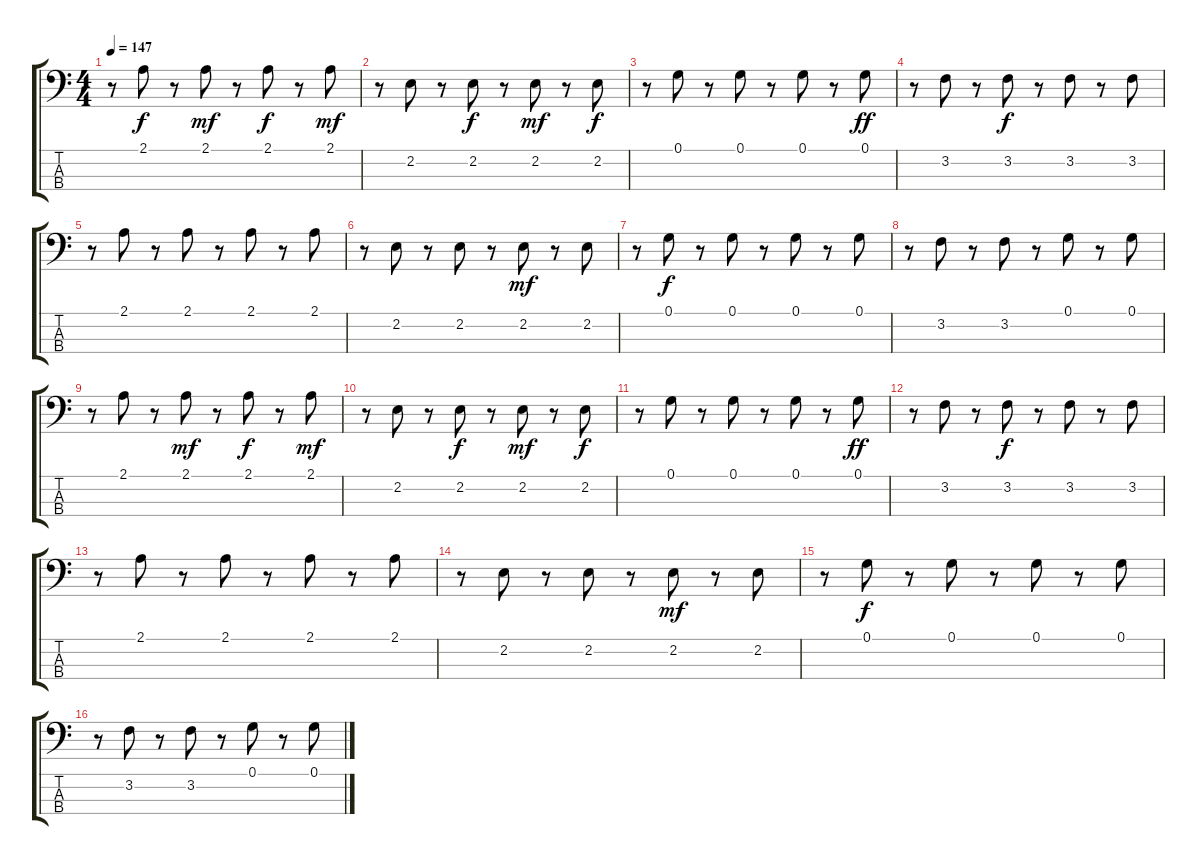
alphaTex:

\track "" {instrument synthbass1}
\staff {score tabs}
\tuning (G2 D2 A1 E1) {hide}
\ts (4 4)
\tempo 147
\clef f4
\ks c
r.8{dy mf} 2.1.8{dy f} r.8 2.1.8{dy mf} r.8 2.1.8{dy f} r.8 2.1.8{dy mf} |
r.8 2.2.8 r.8 2.2.8{dy f} r.8 2.2.8{dy mf} r.8 2.2.8{dy f} |
r.8 0.1.8 r.8 0.1.8 r.8 0.1.8 r.8 0.1.8{dy ff} |
r.8 3.2.8 r.8 3.2.8{dy f} r.8 3.2.8 r.8 3.2.8 |
r.8 2.1.8 r.8 2.1.8 r.8 2.1.8 r.8 2.1.8 |
r.8 2.2.8 r.8 2.2.8 r.8 2.2.8{dy mf} r.8 2.2.8 |
r.8 0.1.8{dy f} r.8 0.1.8 r.8 0.1.8 r.8 0.1.8 |
r.8 3.2.8 r.8 3.2.8 r.8 0.1.8 r.8 0.1.8 |
r.8 2.1.8 r.8 2.1.8{dy mf} r.8 2.1.8{dy f} r.8 2.1.8{dy mf} |
r.8 2.2.8 r.8 2.2.8{dy f} r.8 2.2.8{dy mf} r.8 2.2.8{dy f} |
r.8 0.1.8 r.8 0.1.8 r.8 0.1.8 r.8 0.1.8{dy ff} |
r.8 3.2.8 r.8 3.2.8{dy f} r.8 3.2.8 r.8 3.2.8 |
r.8 2.1.8 r.8 2.1.8 r.8 2.1.8 r.8 2.1.8 |
r.8 2.2.8 r.8 2.2.8 r.8 2.2.8{dy mf} r.8 2.2.8 |
r.8 0.1.8{dy f} r.8 0.1.8 r.8 0.1.8 r.8 0.1.8 |
r.8 3.2.8 r.8 3.2.8 r.8 0.1.8 r.8 0.1.8
